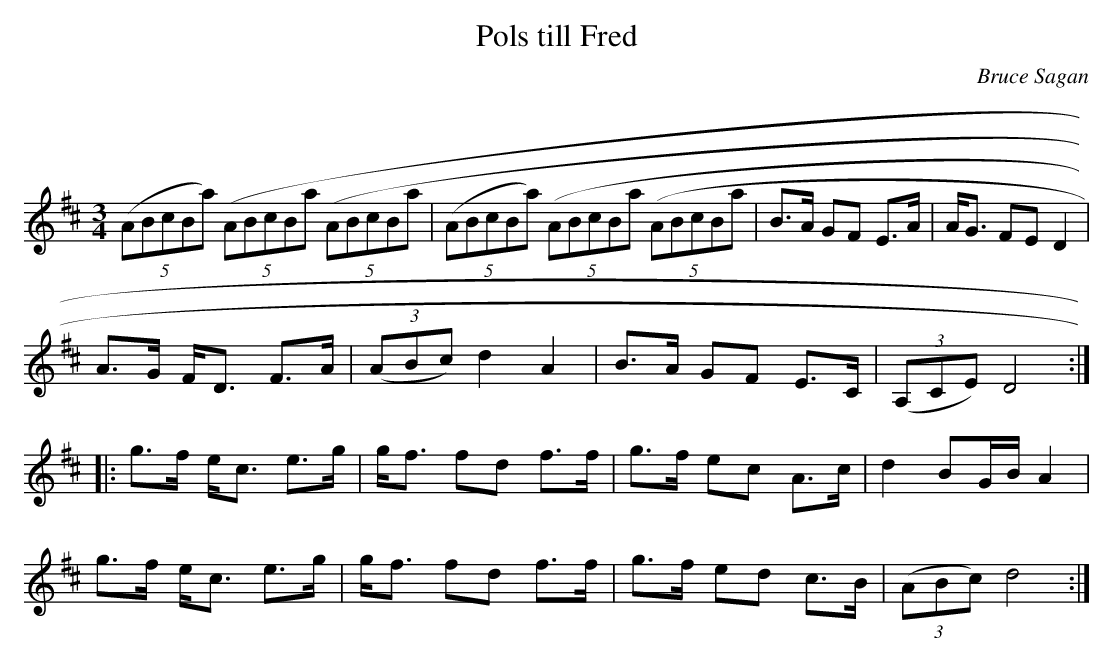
X:1
T:Pols till Fred
C:Bruce Sagan
M:3/4
L:1/8
K:D
(5(ABcBa) (5(ABcBa (5(ABcBa | (5(ABcBa) (5(ABcBa (5(ABcBa | B>A GF E>A | A<G FE D2 |
A>G F<D F>A | (3(ABc) d2 A2 | B>A GF E>C | (3(A,CE) D4 :|
|: g>f e<c e>g | g<f fd f>f | g>f ec A>c | d2 BG/B/ A2 |
g>f e<c e>g | g<f fd f>f | g>f ed c>B | (3(ABc) d4 :|
